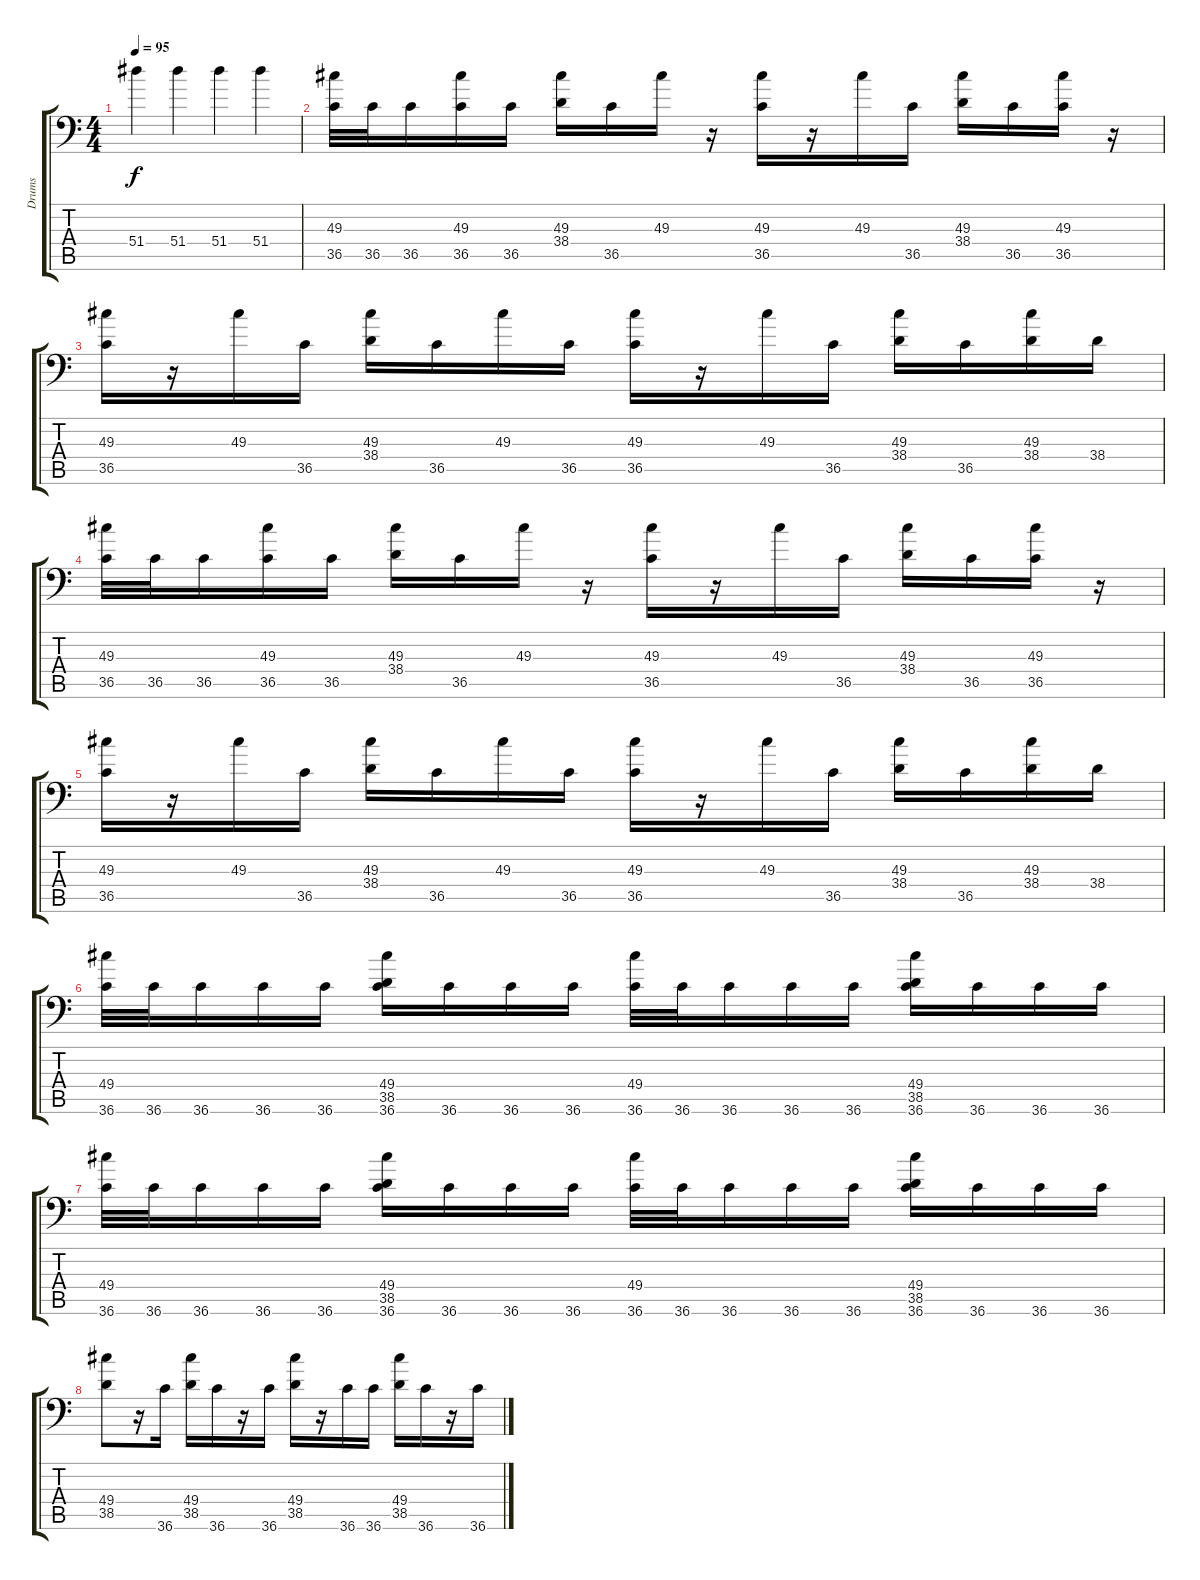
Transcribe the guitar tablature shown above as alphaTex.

\track ("Drums" "Drums") {instrument acousticgrandpiano}
\staff {score tabs}
\tuning (C-1 C-1 C-1 C-1 C-1 C-1) {hide}
\ts (4 4)
\tempo 95
\clef f4
\ks c
51.4.4{dy f} 51.4.4 51.4.4 51.4.4 |
(49.3 36.5).32 36.5.32 36.5.16 (49.3 36.5).16 36.5.16 (49.3 38.4).16 36.5.16 49.3.16 r.16 (49.3 36.5).16 r.16 49.3.16 36.5.16 (49.3 38.4).16 36.5.16 (49.3 36.5).16 r.16 |
(49.3 36.5).16 r.16 49.3.16 36.5.16 (49.3 38.4).16 36.5.16 49.3.16 36.5.16 (49.3 36.5).16 r.16 49.3.16 36.5.16 (49.3 38.4).16 36.5.16 (49.3 38.4).16 38.4.16 |
(49.3 36.5).32 36.5.32 36.5.16 (49.3 36.5).16 36.5.16 (49.3 38.4).16 36.5.16 49.3.16 r.16 (49.3 36.5).16 r.16 49.3.16 36.5.16 (49.3 38.4).16 36.5.16 (49.3 36.5).16 r.16 |
(49.3 36.5).16 r.16 49.3.16 36.5.16 (49.3 38.4).16 36.5.16 49.3.16 36.5.16 (49.3 36.5).16 r.16 49.3.16 36.5.16 (49.3 38.4).16 36.5.16 (49.3 38.4).16 38.4.16 |
(49.4 36.6).32 36.6.32 36.6.16 36.6.16 36.6.16 (49.4 38.5 36.6).16 36.6.16 36.6.16 36.6.16 (49.4 36.6).32 36.6.32 36.6.16 36.6.16 36.6.16 (49.4 38.5 36.6).16 36.6.16 36.6.16 36.6.16 |
(49.4 36.6).32 36.6.32 36.6.16 36.6.16 36.6.16 (49.4 38.5 36.6).16 36.6.16 36.6.16 36.6.16 (49.4 36.6).32 36.6.32 36.6.16 36.6.16 36.6.16 (49.4 38.5 36.6).16 36.6.16 36.6.16 36.6.16 |
(49.4 38.5).8 r.16 36.6.16 (49.4 38.5).16 36.6.16 r.16 36.6.16 (49.4 38.5).16 r.16 36.6.16 36.6.16 (49.4 38.5).16 36.6.16 r.16 36.6.16
